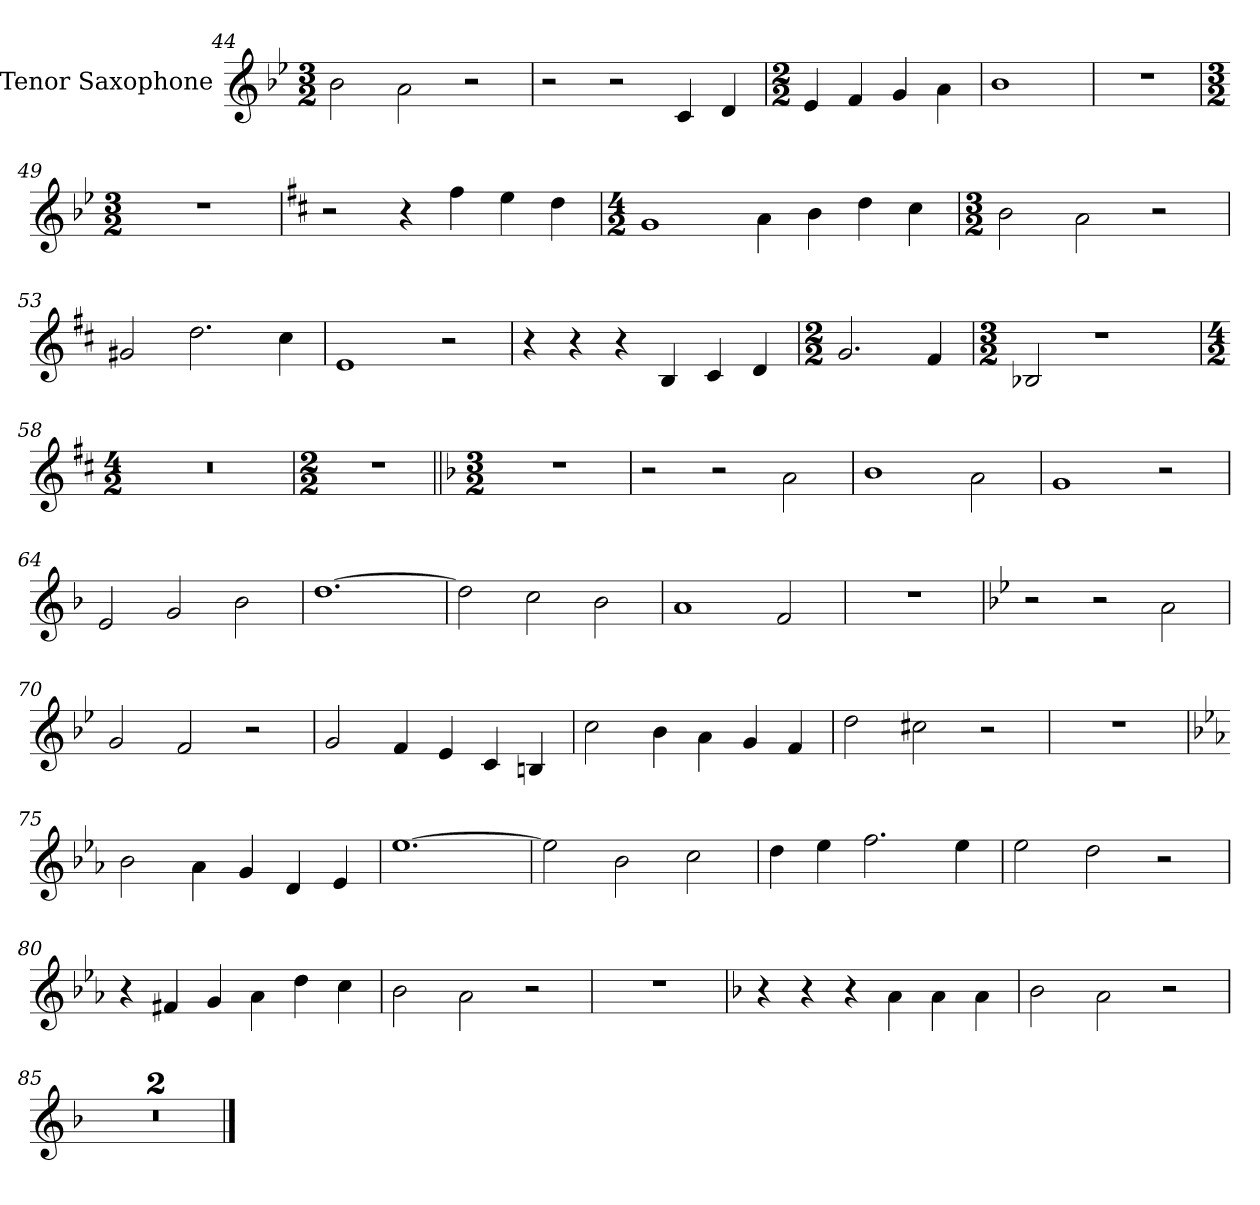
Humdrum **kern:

**kern
*part1
*staff1
*I"Tenor Saxophone
*I'T. Sax.
*clefG2
*ITrd8c14
*k[b-e-]
*B-:
*M3/2
=44
2B-\
2A\
2r
=45
2r
2r
4C/
4D/
!!LO:PB:g=z
=46
*M2/2
4E-/
4F/
4G/
4A\
=47
1B-
=48
1r
=49
*M3/2
1.r
=50
*k[f#c#]
*D:
2r
4r
4f#\
4e\
4d\
!!LO:LB:g=z
=51
*M4/2
1G
4A\
4B\
4d\
4c#\
=52
*M3/2
2B\
2A\
2r
=53
2G#X/
2.d\
4c#\
=54
1E
2r
!!LO:LB:g=z
=55
4r
4r
4r
4BB/
4C#/
4D/
=56
*M2/2
2.G/
4F#/
=57
*M3/2
2BB-X/
1r
=58
*M4/2
0r
=59
*M2/2
1r
!!LO:LB:g=z
=60||
*k[b-]
*F:
*M3/2
1.r
=61
2r
2r
2A\
=62
1B-
2A\
=63
1G
2r
=64
2E/
2G/
2B-\
=65
[1.d
!!LO:LB:g=z
=66
2d\]
2c\
2B-\
=67
1A
2F/
=68
1.r
=69
*k[b-e-]
*B-:
2r
2r
2A\
=70
2G/
2F/
2r
=71
2G/
4F/
4E-/
4C/
4BBn/
!!LO:LB:g=z
=72
2c\
4B-\
4A\
4G/
4F/
=73
2d\
2c#X\
2r
=74
1.r
=75
*k[b-e-a-]
*E-:
2B-\
4A-\
4G/
4D/
4E-/
=76
[1.e-
!!LO:LB:g=z
=77
2e-\]
2B-\
2c\
=78
4d\
4e-\
2.f\
4e-\
=79
2e-\
2d\
2r
=80
4r
4F#X/
4G/
4A-\
4d\
4c\
=81
2B-\
2A-\
2r
!!LO:LB:g=z
=82
1.r
=83
*k[b-]
*F:
4r
4r
4r
4A\
4A\
4A\
=84
2B-\
2A\
2r
=85
1.r
=86
1.r
==
*-
